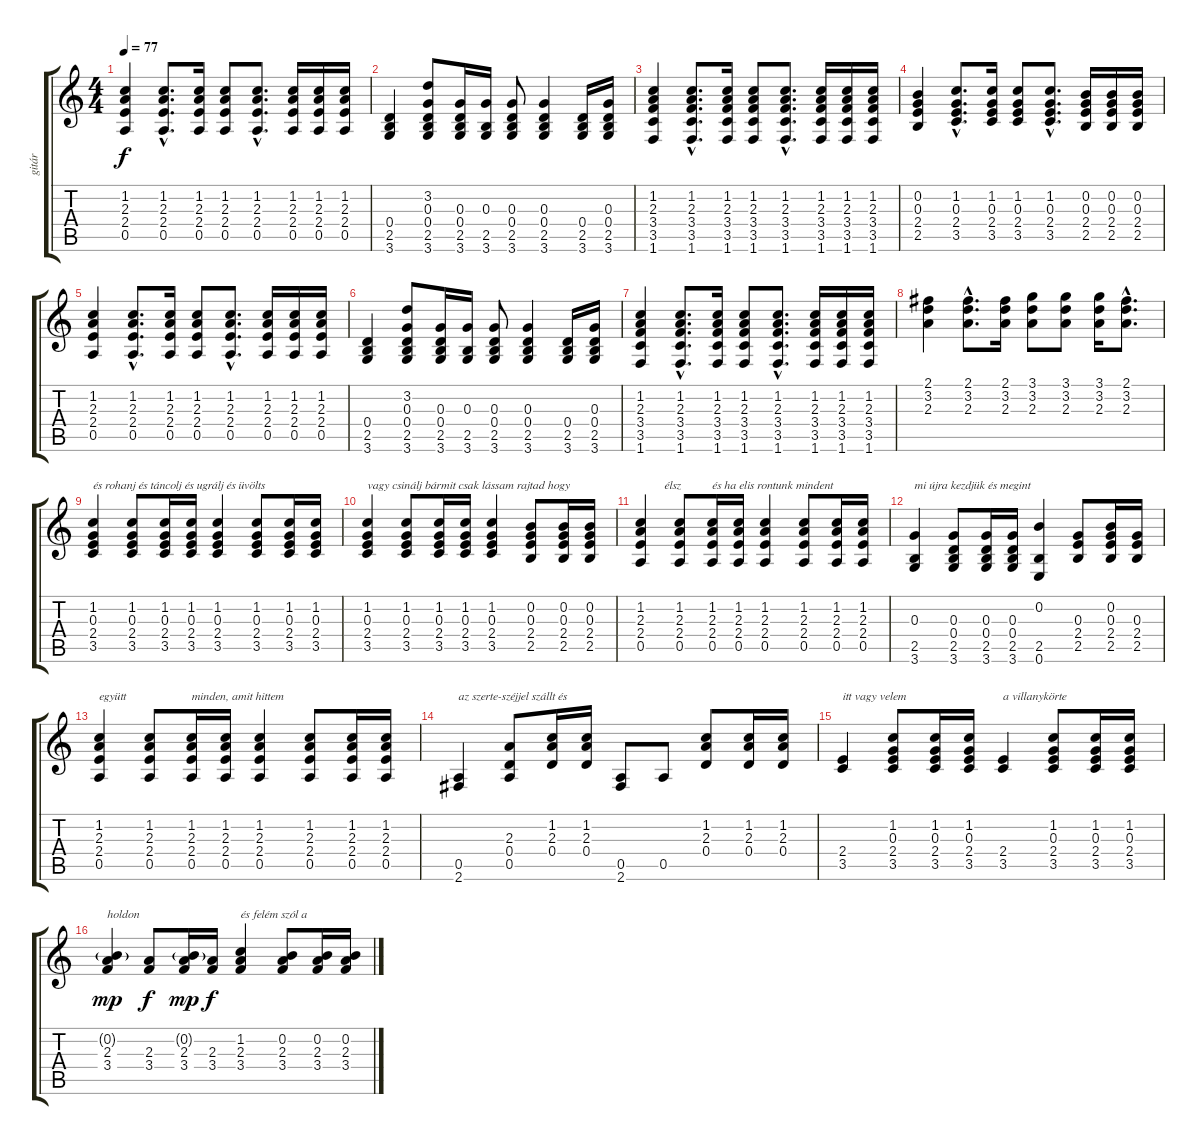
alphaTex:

\track ("gitár" "gitár") {instrument acousticguitarsteel}
\staff {score tabs}
\tuning (E4 B3 G3 D3 A2 E2) {hide}
\ts (4 4)
\tempo 77
\clef g2
\ks c
(1.2 2.3 2.4 0.5).4{dy f} (1.2{hac} 2.3{hac} 2.4{hac} 0.5{hac}).8{d} (1.2 2.3 2.4 0.5).16 (1.2 2.3 2.4 0.5).8 (1.2{hac} 2.3{hac} 2.4{hac} 0.5{hac}).8{d} (1.2 2.3 2.4 0.5).16 (1.2 2.3 2.4 0.5).16 (1.2 2.3 2.4 0.5).16 |
(0.4 2.5 3.6).4 (3.2 0.3 0.4 2.5 3.6).8 (0.3 0.4 2.5 3.6).16 (0.3 2.5 3.6).16 (0.3 0.4 2.5 3.6).8 (0.3 0.4 2.5 3.6).4 (0.4 2.5 3.6).16 (0.3 0.4 2.5 3.6).16 |
(1.2 2.3 3.4 3.5 1.6).4 (1.2{hac} 2.3{hac} 3.4{hac} 3.5{hac} 1.6{hac}).8{d} (1.2 2.3 3.4 3.5 1.6).16 (1.2 2.3 3.4 3.5 1.6).8 (1.2{hac} 2.3{hac} 3.4{hac} 3.5{hac} 1.6{hac}).8{d} (1.2 2.3 3.4 3.5 1.6).16 (1.2 2.3 3.4 3.5 1.6).16 (1.2 2.3 3.4 3.5 1.6).16 |
(0.2 0.3 2.4 2.5).4 (1.2{hac} 0.3{hac} 2.4{hac} 3.5{hac}).8{d} (1.2 0.3 2.4 3.5).16 (1.2 0.3 2.4 3.5).8 (1.2{hac} 0.3{hac} 2.4{hac} 3.5{hac}).8{d} (0.2 0.3 2.4 2.5).16 (0.2 0.3 2.4 2.5).16 (0.2 0.3 2.4 2.5).16 |
(1.2 2.3 2.4 0.5).4 (1.2{hac} 2.3{hac} 2.4{hac} 0.5{hac}).8{d} (1.2 2.3 2.4 0.5).16 (1.2 2.3 2.4 0.5).8 (1.2{hac} 2.3{hac} 2.4{hac} 0.5{hac}).8{d} (1.2 2.3 2.4 0.5).16 (1.2 2.3 2.4 0.5).16 (1.2 2.3 2.4 0.5).16 |
(0.4 2.5 3.6).4 (3.2 0.3 0.4 2.5 3.6).8 (0.3 0.4 2.5 3.6).16 (0.3 2.5 3.6).16 (0.3 0.4 2.5 3.6).8 (0.3 0.4 2.5 3.6).4 (0.4 2.5 3.6).16 (0.3 0.4 2.5 3.6).16 |
(1.2 2.3 3.4 3.5 1.6).4 (1.2{hac} 2.3{hac} 3.4{hac} 3.5{hac} 1.6{hac}).8{d} (1.2 2.3 3.4 3.5 1.6).16 (1.2 2.3 3.4 3.5 1.6).8 (1.2{hac} 2.3{hac} 3.4{hac} 3.5{hac} 1.6{hac}).8{d} (1.2 2.3 3.4 3.5 1.6).16 (1.2 2.3 3.4 3.5 1.6).16 (1.2 2.3 3.4 3.5 1.6).16 |
(2.1 3.2 2.3).4 (2.1{hac} 3.2{hac} 2.3{hac}).8{d} (2.1 3.2 2.3).16 (3.1 3.2 2.3).8 (3.1 3.2 2.3).8 (3.1 3.2 2.3).16 (2.1{hac} 3.2{hac} 2.3{hac}).8{d} |
(1.2 0.3 2.4 3.5).4{txt "és rohanj és táncolj és ugrálj és üvölts"} (1.2 0.3 2.4 3.5).8 (1.2 0.3 2.4 3.5).16 (1.2 0.3 2.4 3.5).16 (1.2 0.3 2.4 3.5).4 (1.2 0.3 2.4 3.5).8 (1.2 0.3 2.4 3.5).16 (1.2 0.3 2.4 3.5).16 |
(1.2 0.3 2.4 3.5).4{txt "vagy csinálj bármit csak lássam rajtad hogy"} (1.2 0.3 2.4 3.5).8 (1.2 0.3 2.4 3.5).16 (1.2 0.3 2.4 3.5).16 (1.2 0.3 2.4 3.5).4 (0.2 0.3 2.4 2.5).8 (0.2 0.3 2.4 2.5).16 (0.2 0.3 2.4 2.5).16 |
(1.2 2.3 2.4 0.5).4{txt "        élsz"} (1.2 2.3 2.4 0.5).8 (1.2 2.3 2.4 0.5).16{txt "és ha elis rontunk mindent"} (1.2 2.3 2.4 0.5).16 (1.2 2.3 2.4 0.5).4 (1.2 2.3 2.4 0.5).8 (1.2 2.3 2.4 0.5).16 (1.2 2.3 2.4 0.5).16 |
(0.3 2.5 3.6).4{txt "mi újra kezdjük és megint"} (0.3 0.4 2.5 3.6).8 (0.3 0.4 2.5 3.6).16 (0.3 0.4 2.5 3.6).16 (0.2 2.5 0.6).4 (0.3 2.4 2.5).8 (0.2 0.3 2.4 2.5).16 (0.3 2.4 2.5).16 |
(1.2 2.3 2.4 0.5).4{txt "együtt"} (1.2 2.3 2.4 0.5).8 (1.2 2.3 2.4 0.5).16{txt "minden, amit hittem"} (1.2 2.3 2.4 0.5).16 (1.2 2.3 2.4 0.5).4 (1.2 2.3 2.4 0.5).8 (1.2 2.3 2.4 0.5).16 (1.2 2.3 2.4 0.5).16 |
(0.5 2.6).4{txt "az szerte-széjjel szállt és"} (2.3 0.4 0.5).8 (1.2 2.3 0.4).16 (1.2 2.3 0.4).16 (0.5 2.6).8 0.5.8 (1.2 2.3 0.4).8 (1.2 2.3 0.4).16 (1.2 2.3 0.4).16 |
(2.4 3.5).4{txt "itt vagy velem"} (1.2 0.3 2.4 3.5).8 (1.2 0.3 2.4 3.5).16 (1.2 0.3 2.4 3.5).16 (2.4 3.5).4{txt "a villanykörte"} (1.2 0.3 2.4 3.5).8 (1.2 0.3 2.4 3.5).16 (1.2 0.3 2.4 3.5).16 |
(0.2{g} 2.3 3.4).4{txt "holdon" dy mp} (2.3 3.4).8{dy f} (0.2{g} 2.3 3.4).16{dy mp} (2.3 3.4).16{dy f} (1.2 2.3 3.4).4{txt "és felém szól a"} (0.2 2.3 3.4).8 (0.2 2.3 3.4).16 (0.2 2.3 3.4).16
